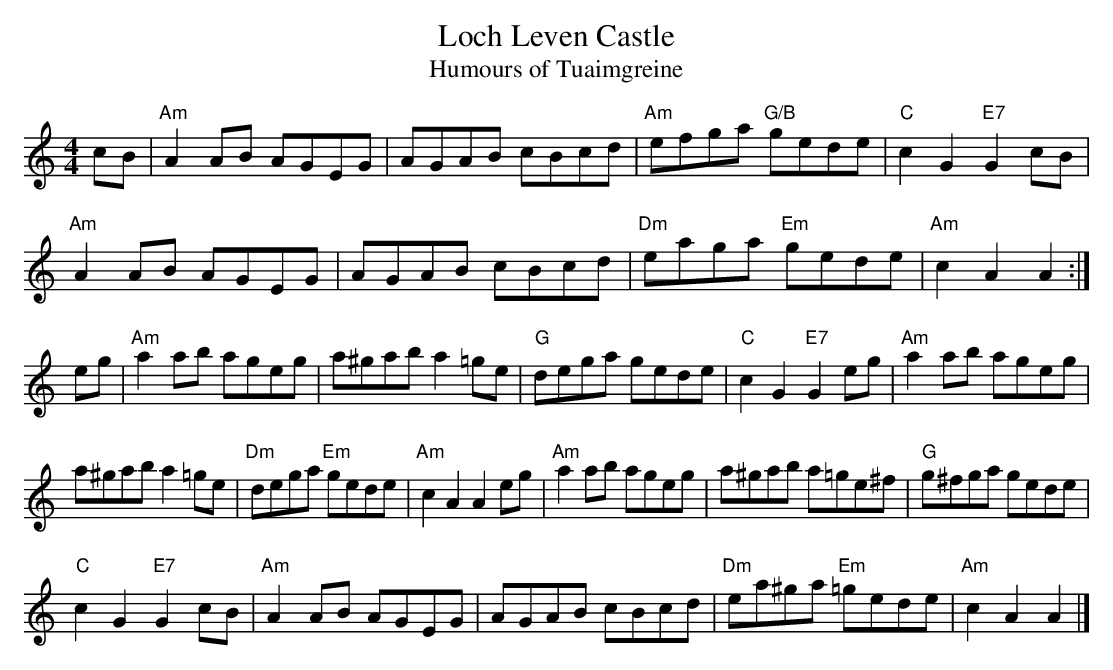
X:1
T:Loch Leven Castle
T:Humours of Tuaimgreine
M:4/4
L:1/8
K:Am
cB|\
"Am" A2AB AGEG | AGAB cBcd    | "Am" efga  "G/B" gede | "C"  c2G2 "E7" G2cB |
"Am" A2AB AGEG | AGAB cBcd    | "Dm" eaga  "Em"  gede | "Am" c2A2      A2  :|
eg|\
"Am" a2ab ageg | a^gab a2=ge  | "G"  dega        gede | "C"  c2G2 "E7" G2eg | "Am" a2ab ageg |
a^gab a2=ge  | "Dm" dega  "Em"  gede | "Am" c2A2 A2eg | "Am" a2ab ageg |a^gab a=ge^f | "G"  g^fga    gede |
"C"  c2G2 "E7" G2cB | "Am" A2AB AGEG | AGAB cBcd    | "Dm" ea^ga "Em" =gede | "Am" c2A2 A2   |]
